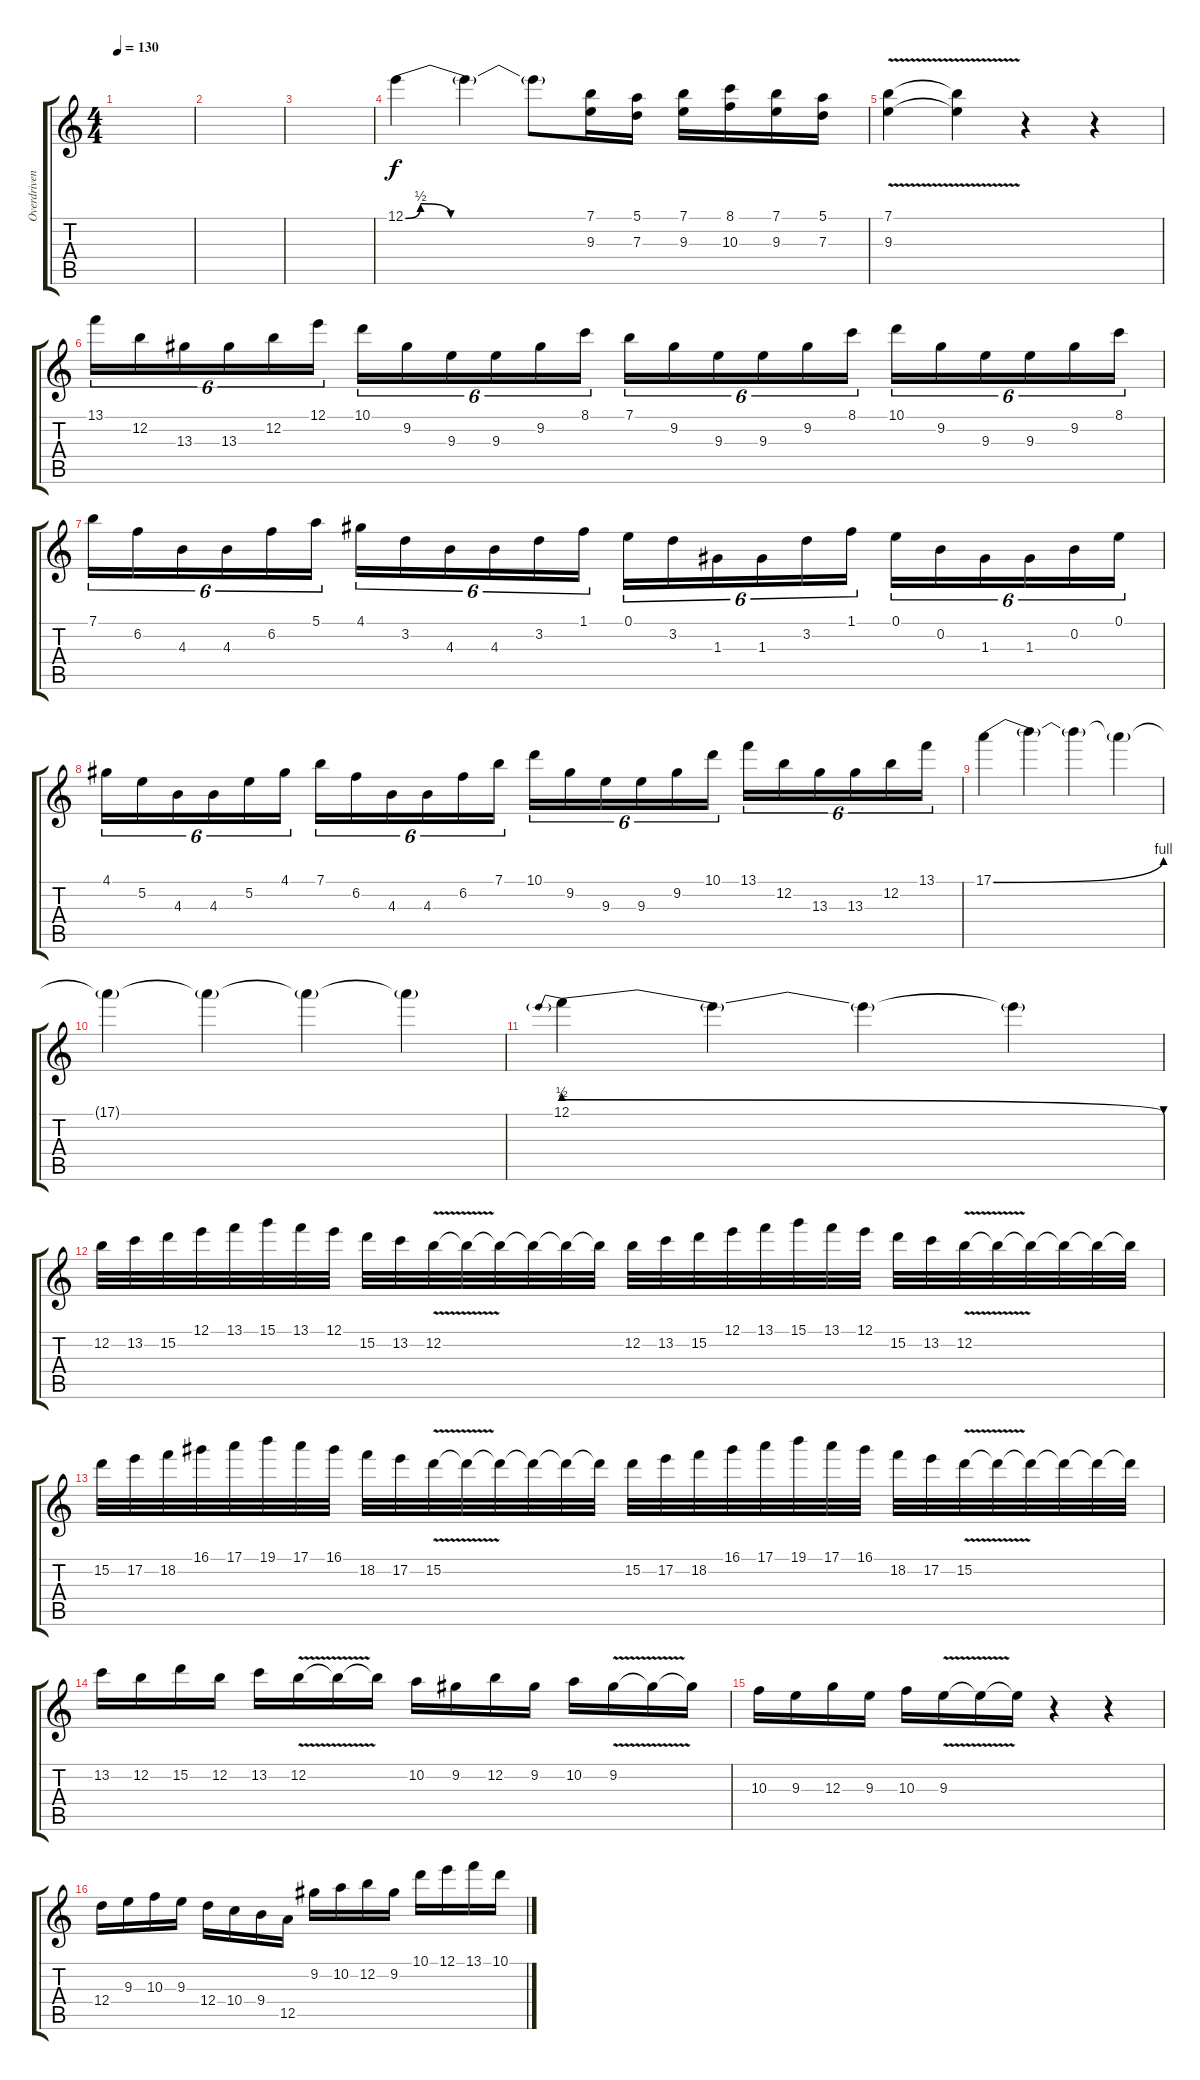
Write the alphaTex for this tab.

\track ("Overdriven Back-Solo Guitar" "Overdriven") {instrument overdrivenguitar}
\staff {score tabs}
\tuning (E4 B3 G3 D3 A2 E2) {hide}
\ts (4 4)
\tempo 130
\clef g2
\ks c
|
|
|
12.1{be (custom 0 0 5 2 15 0 60 0)}.4{volume 12} 12.1{t}.4 12.1{t}.8 (7.1 9.3).16 (5.1 7.3).16 (7.1 9.3).16 (8.1 10.3).16 (7.1 9.3).16 (5.1 7.3).16 |
(7.1{v} 9.3{v}).4 (7.1{t} 9.3{t}).4 r.4 r.4 |
13.1.16{tu (6 4)} 12.2.16{tu (6 4)} 13.3.16{tu (6 4)} 13.3.16{tu (6 4)} 12.2.16{tu (6 4)} 12.1.16{tu (6 4)} 10.1.16{tu (6 4)} 9.2.16{tu (6 4)} 9.3.16{tu (6 4)} 9.3.16{tu (6 4)} 9.2.16{tu (6 4)} 8.1.16{tu (6 4)} 7.1.16{tu (6 4)} 9.2.16{tu (6 4)} 9.3.16{tu (6 4)} 9.3.16{tu (6 4)} 9.2.16{tu (6 4)} 8.1.16{tu (6 4)} 10.1.16{tu (6 4)} 9.2.16{tu (6 4)} 9.3.16{tu (6 4)} 9.3.16{tu (6 4)} 9.2.16{tu (6 4)} 8.1.16{tu (6 4)} |
7.1.16{tu (6 4)} 6.2.16{tu (6 4)} 4.3.16{tu (6 4)} 4.3.16{tu (6 4)} 6.2.16{tu (6 4)} 5.1.16{tu (6 4)} 4.1.16{tu (6 4)} 3.2.16{tu (6 4)} 4.3.16{tu (6 4)} 4.3.16{tu (6 4)} 3.2.16{tu (6 4)} 1.1.16{tu (6 4)} 0.1.16{tu (6 4)} 3.2.16{tu (6 4)} 1.3.16{tu (6 4)} 1.3.16{tu (6 4)} 3.2.16{tu (6 4)} 1.1.16{tu (6 4)} 0.1.16{tu (6 4)} 0.2.16{tu (6 4)} 1.3.16{tu (6 4)} 1.3.16{tu (6 4)} 0.2.16{tu (6 4)} 0.1.16{tu (6 4)} |
4.1.16{tu (6 4)} 5.2.16{tu (6 4)} 4.3.16{tu (6 4)} 4.3.16{tu (6 4)} 5.2.16{tu (6 4)} 4.1.16{tu (6 4)} 7.1.16{tu (6 4)} 6.2.16{tu (6 4)} 4.3.16{tu (6 4)} 4.3.16{tu (6 4)} 6.2.16{tu (6 4)} 7.1.16{tu (6 4)} 10.1.16{tu (6 4)} 9.2.16{tu (6 4)} 9.3.16{tu (6 4)} 9.3.16{tu (6 4)} 9.2.16{tu (6 4)} 10.1.16{tu (6 4)} 13.1.16{tu (6 4)} 12.2.16{tu (6 4)} 13.3.16{tu (6 4)} 13.3.16{tu (6 4)} 12.2.16{tu (6 4)} 13.1.16{tu (6 4)} |
17.1{be (bend 0 0 60 4)}.4 17.1{t}.4 17.1{t}.4 17.1{t}.4 |
17.1{t}.4{volume 13} 17.1{t}.4{volume 11} 17.1{t}.4{volume 9} 17.1{t}.4{volume 7} |
12.1{be (prebendrelease 0 2 60 0)}.4{volume 15} 12.1{t}.4 12.1{t}.4 12.1{t}.4 |
12.2.32 13.2.32 15.2.32 12.1.32 13.1.32 15.1.32 13.1.32 12.1.32 15.2.32 13.2.32 12.2{v}.32 12.2{t}.32 12.2{t}.32 12.2{t}.32 12.2{t}.32 12.2{t}.32 12.2.32 13.2.32 15.2.32 12.1.32 13.1.32 15.1.32 13.1.32 12.1.32 15.2.32 13.2.32 12.2{v}.32 12.2{t}.32 12.2{t}.32 12.2{t}.32 12.2{t}.32 12.2{t}.32 |
15.2.32 17.2.32 18.2.32 16.1.32 17.1.32 19.1.32 17.1.32 16.1.32 18.2.32 17.2.32 15.2{v}.32 15.2{t}.32 15.2{t}.32 15.2{t}.32 15.2{t}.32 15.2{t}.32 15.2.32 17.2.32 18.2.32 16.1.32 17.1.32 19.1.32 17.1.32 16.1.32 18.2.32 17.2.32 15.2{v}.32 15.2{t}.32 15.2{t}.32 15.2{t}.32 15.2{t}.32 15.2{t}.32 |
13.2.16 12.2.16 15.2.16 12.2.16 13.2.16 12.2{v}.16 12.2{t}.16 12.2{t}.16 10.2.16 9.2.16 12.2.16 9.2.16 10.2.16 9.2{v}.16 9.2{t}.16 9.2{t}.16 |
10.3.16 9.3.16 12.3.16 9.3.16 10.3.16 9.3{v}.16 9.3{t}.16 9.3{t}.16 r.4 r.4 |
12.4.16 9.3.16 10.3.16 9.3.16 12.4.16 10.4.16 9.4.16 12.5.16 9.2.16 10.2.16 12.2.16 9.2.16 10.1.16 12.1.16 13.1.16 10.1.16
